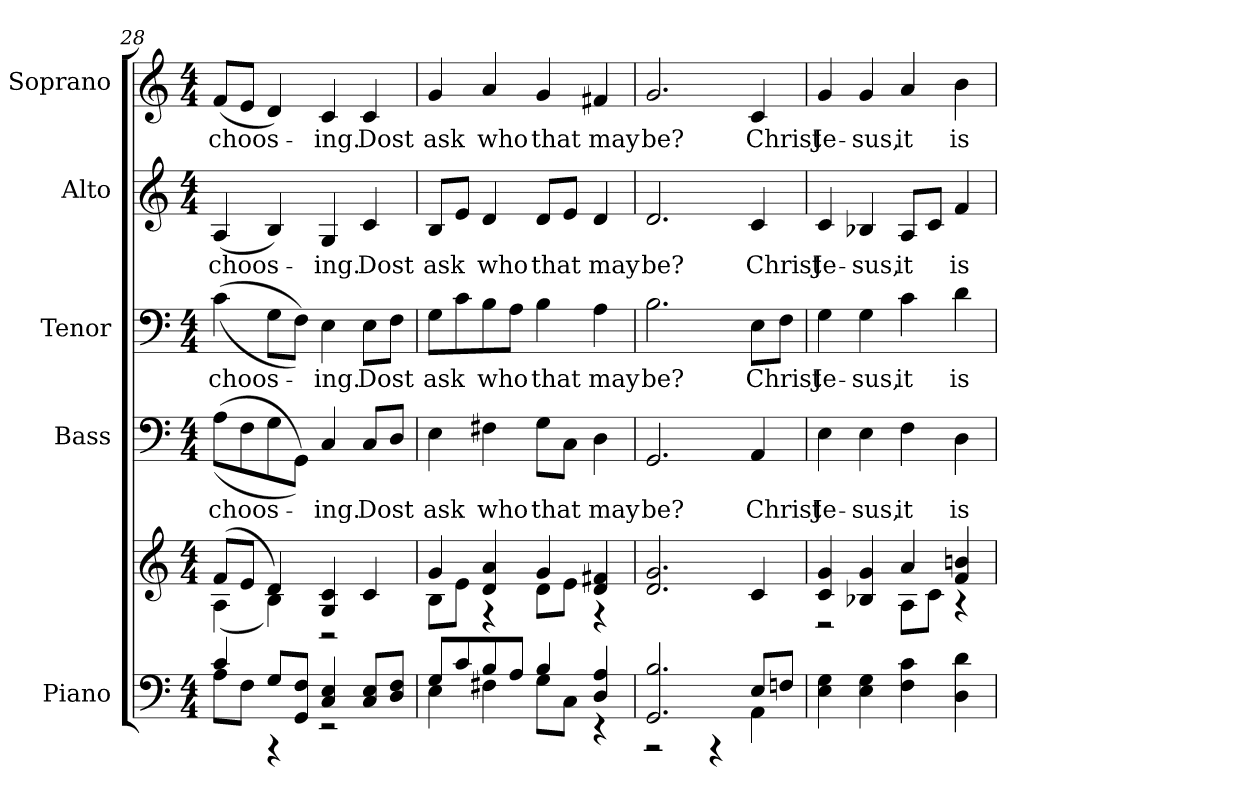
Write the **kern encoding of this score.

**kern	**kern	**kern	**text	**kern	**text	**kern	**text	**kern	**text
*part5	*part5	*part4	*part4	*part3	*part3	*part2	*part2	*part1	*part1
*staff6	*staff5	*staff4	*staff4	*staff3	*staff3	*staff2	*staff2	*staff1	*staff1
*I"Piano	*	*I"Bass	*	*I"Tenor	*	*I"Alto	*	*I"Soprano	*
*I'Pno.	*	*I'B.	*	*I'T.	*	*I'A.	*	*I'S.	*
!!LO:PB:g=z
*clefF4	*clefG2	*clefF4	*	*clefF4	*	*clefG2	*	*clefG2	*
*k[]	*k[]	*k[]	*	*k[]	*	*k[]	*	*k[]	*
*C:	*C:	*C:	*	*C:	*	*C:	*	*C:	*
*M4/4	*M4/4	*M4/4	*	*M4/4	*	*M4/4	*	*M4/4	*
=28	=28	=28	=28	=28	=28	=28	=28	=28	=28
*^	*^	*	*	*	*	*	*	*	*
!	!	!	!	!	!LO:LY:b:color=#000000	!	!	!	!	!	!
!	!	!	!	!	!	!	!LO:LY:b:color=#000000	!	!	!	!
!	!	!	!	!	!	!	!	!	!LO:LY:b:color=#000000	!	!
!	!	!	!	!	!	!	!	!	!	!	!LO:LY:b:color=#000000
4ci/	8Ai\L	(8fi/L	(4Ai\	((8Ai\L	choos-	((4ci\	choos-	(4Ai/	choos-	(8fi/L	choos-
.	8Fi\J	8ei/J	.	8Fi\	.	.	.	.	.	8ei/J	.
8Gi/L	4r	4di/)	4Bi\)	8Gi\	.	8Gi\L	.	4Bi/)	.	4di/)	.
8GGi/ 8FiJ	.	.	.	8GGi\J))	.	8Fi\J))	.	.	.	.	.
!	!	!	!	!	!LO:LY:b:color=#000000	!	!	!	!	!	!
!	!	!	!	!	!	!	!LO:LY:b:color=#000000	!	!	!	!
!	!	!	!	!	!	!	!	!	!LO:LY:b:color=#000000	!	!
!	!	!	!	!	!	!	!	!	!	!	!LO:LY:b:color=#000000
4Ci/ 4Ei	2r	4Gi/ 4ci	2r	4Ci/	-ing.	4Ei\	-ing.	4Gi/	-ing.	4ci/	-ing.
!	!	!	!	!	!LO:LY:b:color=#000000	!	!	!	!	!	!
!	!	!	!	!	!	!	!LO:LY:b:color=#000000	!	!	!	!
!	!	!	!	!	!	!	!	!	!LO:LY:b:color=#000000	!	!
!	!	!	!	!	!	!	!	!	!	!	!LO:LY:b:color=#000000
8Ci/ 8EiL	.	4ci/	.	8Ci/L	Dost	8Ei\L	Dost	4ci/	Dost	4ci/	Dost
8Di/ 8FiJ	.	.	.	8Di/J	.	8Fi\J	.	.	.	.	.
!!LO:PB:g=z
=29	=29	=29	=29	=29	=29	=29	=29	=29	=29	=29	=29
!	!	!	!	!	!LO:LY:b:color=#000000	!	!	!	!	!	!
!	!	!	!	!	!	!	!LO:LY:b:color=#000000	!	!	!	!
!	!	!	!	!	!	!	!	!	!LO:LY:b:color=#000000	!	!
!	!	!	!	!	!	!	!	!	!	!	!LO:LY:b:color=#000000
8Gi/L	4Ei\	4gi/	8Bi\L	4Ei\	ask	8Gi\L	ask	8Bi/L	ask	4gi/	ask
8ci/	.	.	8ei\J	.	.	8ci\	.	8ei/J	.	.	.
!	!	!	!	!	!LO:LY:b:color=#000000	!	!	!	!	!	!
!	!	!	!	!	!	!	!LO:LY:b:color=#000000	!	!	!	!
!	!	!	!	!	!	!	!	!	!LO:LY:b:color=#000000	!	!
!	!	!	!	!	!	!	!	!	!	!	!LO:LY:b:color=#000000
8Bi/	4F#Xi\	4di/ 4ai	4r	4F#Xi\	who	8Bi\	who	4di/	who	4ai/	who
8Ai/J	.	.	.	.	.	8Ai\J	.	.	.	.	.
!	!	!	!	!	!LO:LY:b:color=#000000	!	!	!	!	!	!
!	!	!	!	!	!	!	!LO:LY:b:color=#000000	!	!	!	!
!	!	!	!	!	!	!	!	!	!LO:LY:b:color=#000000	!	!
!	!	!	!	!	!	!	!	!	!	!	!LO:LY:b:color=#000000
4Bi/	8Gi\L	4gi/	8di\L	8Gi\L	that	4Bi\	that	8di/L	that	4gi/	that
.	8Ci\J	.	8ei\J	8Ci\J	.	.	.	8ei/J	.	.	.
!	!	!	!	!	!LO:LY:b:color=#000000	!	!	!	!	!	!
!	!	!	!	!	!	!	!LO:LY:b:color=#000000	!	!	!	!
!	!	!	!	!	!	!	!	!	!LO:LY:b:color=#000000	!	!
!	!	!	!	!	!	!	!	!	!	!	!LO:LY:b:color=#000000
4Di/ 4Ai	4r	4di/ 4f#Xi	4r	4Di\	may	4Ai\	may	4di/	may	4f#Xi/	may
*	*	*v	*v	*	*	*	*	*	*	*	*
!!LO:PB:g=z
=30	=30	=30	=30	=30	=30	=30	=30	=30	=30	=30
*	*	*^	*	*	*	*	*	*	*	*
!	!	!	!	!	!LO:LY:b:color=#000000	!	!	!	!	!	!
*	*	*v	*v	*	*	*	*	*	*	*	*
*	*	*^	*	*	*	*	*	*	*	*
!	!	!	!	!	!	!	!LO:LY:b:color=#000000	!	!	!	!
*	*	*v	*v	*	*	*	*	*	*	*	*
*	*	*^	*	*	*	*	*	*	*	*
!	!	!	!	!	!	!	!	!	!LO:LY:b:color=#000000	!	!
*	*	*v	*v	*	*	*	*	*	*	*	*
*	*	*^	*	*	*	*	*	*	*	*
!	!	!	!	!	!	!	!	!	!	!	!LO:LY:b:color=#000000
*	*	*v	*v	*	*	*	*	*	*	*	*
2.GGi/ 2.Bi	2r	2.di/ 2.gi	2.GGi/	be?	2.Bi\	be?	2.di/	be?	2.gi/	be?
.	4r	.	.	.	.	.	.	.	.	.
!	!	!	!	!LO:LY:b:color=#000000	!	!	!	!	!	!
!	!	!	!	!	!	!LO:LY:b:color=#000000	!	!	!	!
!	!	!	!	!	!	!	!	!LO:LY:b:color=#000000	!	!
!	!	!	!	!	!	!	!	!	!	!LO:LY:b:color=#000000
8Ei/L	4AAi\	4ci/	4AAi/	Christ	8Ei\L	Christ	4ci/	Christ	4ci/	Christ
8Fni/J	.	.	.	.	8Fi\J	.	.	.	.	.
*v	*v	*	*	*	*	*	*	*	*	*
!!LO:PB:g=z
=31	=31	=31	=31	=31	=31	=31	=31	=31	=31
*	*^	*	*	*	*	*	*	*	*
!	!	!	!	!LO:LY:b:color=#000000	!	!	!	!	!	!
!	!	!	!	!	!	!LO:LY:b:color=#000000	!	!	!	!
!	!	!	!	!	!	!	!	!LO:LY:b:color=#000000	!	!
!	!	!	!	!	!	!	!	!	!	!LO:LY:b:color=#000000
4Ei\ 4Gi	4ci/ 4gi	2r	4Ei\	Je-	4Gi\	Je-	4ci/	Je-	4gi/	Je-
!	!	!	!	!LO:LY:b:color=#000000	!	!	!	!	!	!
!	!	!	!	!	!	!LO:LY:b:color=#000000	!	!	!	!
!	!	!	!	!	!	!	!	!LO:LY:b:color=#000000	!	!
!	!	!	!	!	!	!	!	!	!	!LO:LY:b:color=#000000
4Ei\ 4Gi	4B-Xi/ 4gi	.	4Ei\	-sus,	4Gi\	-sus,	4B-Xi/	-sus,	4gi/	-sus,
!	!	!	!	!LO:LY:b:color=#000000	!	!	!	!	!	!
!	!	!	!	!	!	!LO:LY:b:color=#000000	!	!	!	!
!	!	!	!	!	!	!	!	!LO:LY:b:color=#000000	!	!
!	!	!	!	!	!	!	!	!	!	!LO:LY:b:color=#000000
4Fi\ 4ci	4ai/	8Ai\L	4Fi\	it	4ci\	it	8Ai/L	it	4ai/	it
.	.	8ci\J	.	.	.	.	8ci/J	.	.	.
!	!	!	!	!LO:LY:b:color=#000000	!	!	!	!	!	!
!	!	!	!	!	!	!LO:LY:b:color=#000000	!	!	!	!
!	!	!	!	!	!	!	!	!LO:LY:b:color=#000000	!	!
!	!	!	!	!	!	!	!	!	!	!LO:LY:b:color=#000000
4Di\ 4di	4fi/ 4bni	4r	4Di\	is	4di\	is	4fi/	is	4bi\	is
*	*v	*v	*	*	*	*	*	*	*	*
=	=	=	=	=	=	=	=	=	=
*-	*-	*-	*-	*-	*-	*-	*-	*-	*-
